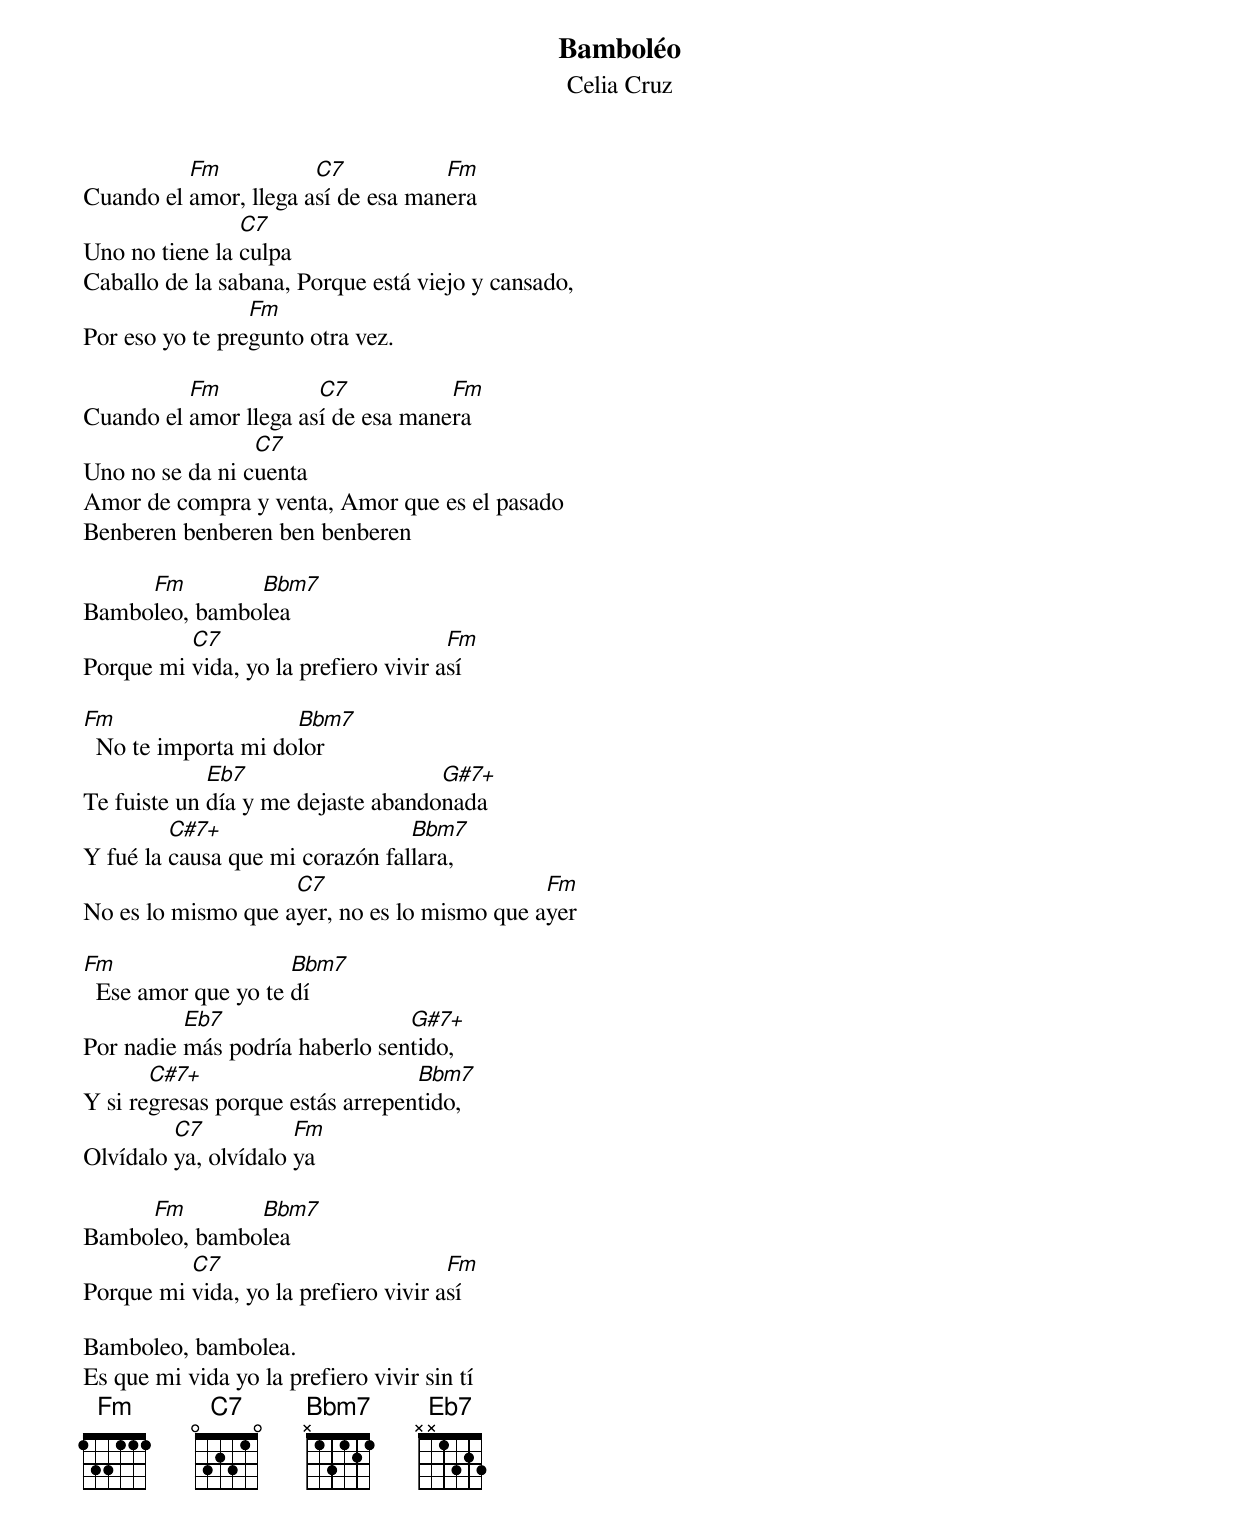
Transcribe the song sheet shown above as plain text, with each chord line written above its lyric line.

Bamboléo
Celia Cruz

          Fm           C7           Fm
Cuando el amor, llega así de esa manera
                C7
Uno no tiene la culpa
Caballo de la sabana, Porque está viejo y cansado,
                 Fm
Por eso yo te pregunto otra vez.

          Fm           C7           Fm
Cuando el amor llega así de esa manera
                 C7
Uno no se da ni cuenta
Amor de compra y venta, Amor que es el pasado
Benberen benberen ben benberen

     Fm        Bbm7
Bamboleo, bambolea
          C7                          Fm
Porque mi vida, yo la prefiero vivir así

Fm                   Bbm7
  No te importa mi dolor
             Eb7                    G#7+
Te fuiste un día y me dejaste abandonada
         C#7+                    Bbm7
Y fué la causa que mi corazón fallara,
                    C7                       Fm
No es lo mismo que ayer, no es lo mismo que ayer

Fm                   Bbm7
  Ese amor que yo te dí
          Eb7                   G#7+
Por nadie más podría haberlo sentido,
       C#7+                       Bbm7
Y si regresas porque estás arrepentido,
         C7           Fm
Olvídalo ya, olvídalo ya

     Fm        Bbm7
Bamboleo, bambolea
          C7                          Fm
Porque mi vida, yo la prefiero vivir así

Bamboleo, bambolea.
Es que mi vida yo la prefiero vivir sin tí
